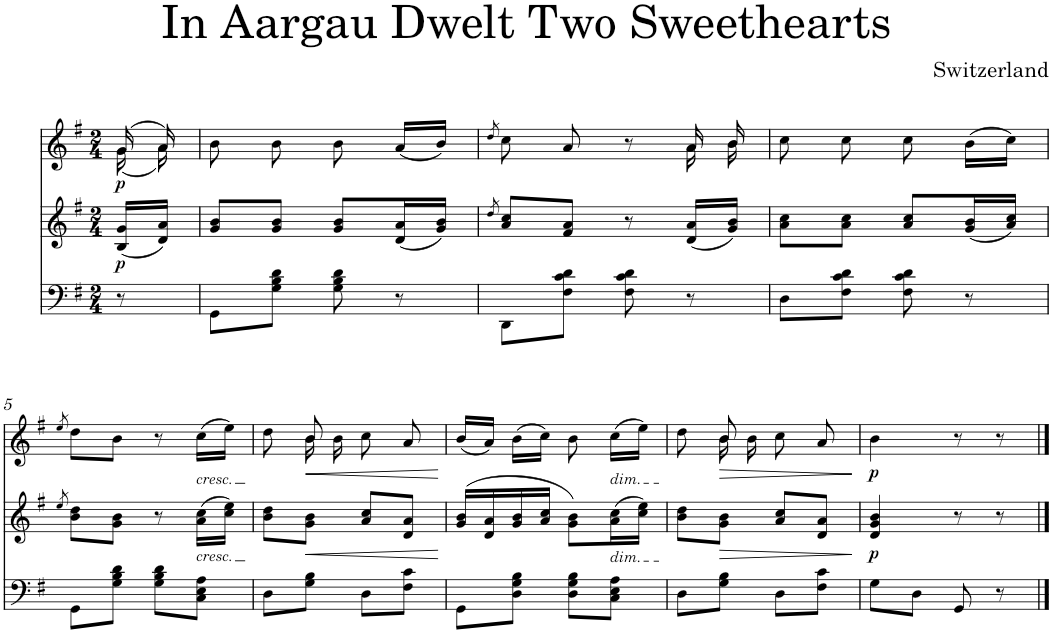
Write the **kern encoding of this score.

**kern	**kern	**dynam	**kern	**dynam
*part3	*part2	*part2	*part1	*part1
*staff3	*staff2	*staff2	*staff1	*staff1
*I"Piano	*I"Piano	*	*I"Piano	*
*I'Pno	*I'Pno	*	*I'Pno	*
*clefF4	*clefG2	*	*clefG2	*
*k[f#]	*k[f#]	*	*k[f#]	*
*M2/4	*M2/4	*	*M2/4	*
=1	=1	=1	=1	=1
*	*	*	*^	*
!	!	!LO:DY:b	!	!	!LO:DY:b
8r	(16B/ 16g/LL	p	(16g/	(16g\	p
.	16d/ 16a/JJ)	.	16a/)	16a\)	.
*	*	*	*v	*v	*
=2	=2	=2	=2	=2
8GG\L	8g/ 8b/L	.	8b\	.
8G\ 8B\ 8d\J	8g/ 8b/J	.	8b\	.
8G\ 8B\ 8d\	8g/ 8b/L	.	8b\	.
8r	(16d/ 16a/L	.	(16a/LL	.
.	16g/ 16b/JJ)	.	16b/JJ)	.
=3	=3	=3	=3	=3
.	8qdd/	.	8qdd/	.
*	*	*	*^	*
8DD\L	8a/ 8cc/L	.	8cc\	4.ryy	.
8F#\ 8c\ 8d\J	8f#/ 8a/J	.	8a/	.	.
8F#\ 8c\ 8d\	8r	.	8r	.	.
8r	(16d/ 16a/LL	.	16a/	16a\	.
.	16g/ 16b/JJ)	.	16b/	16b\	.
*	*	*	*v	*v	*
=4	=4	=4	=4	=4
8D\L	8a\ 8cc\L	.	8cc\	.
8F#\ 8c\ 8d\J	8a\ 8cc\J	.	8cc\	.
8F#\ 8c\ 8d\	8a/ 8cc/L	.	8cc\	.
8r	(16g/ 16b/L	.	(16b\LL	.
.	16a/ 16cc/JJ)	.	16cc\JJ)	.
!!LO:LB:g=z
=5	=5	=5	=5	=5
.	8qee/	.	8qee/	.
8GG\L	8b\ 8dd\L	.	8dd\L	.
8G\ 8B\ 8d\J	8g\ 8b\J	.	8b\J	.
8G\ 8B\ 8d\L	8r	.	8r	.
!	!	!	!LO:TX:b:i:t=cresc.	!
!	!LO:TX:b:i:t=cresc.	!	!	!
8C\ 8E\ 8A\J	(16a\ 16cc\LL	.	(16cc\LL	.
.	16cc\ 16ee\JJ)	.	16ee\JJ)	.
=6	=6	=6	=6	=6
*	*	*	*^	*
8D\L	8b\ 8dd\L	.	8dd\	8ryy	.
!	!	!LO:HP:b	!	!	!LO:HP:b
8G\ 8B\J	8g\ 8b\J	<	8b/	16b\	<
.	.	.	.	16b\	.
8D\L	8a/ 8cc/L	.	8ryy	8cc\	.
8F#\ 8c\J	8d/ 8a/J	.	8a/	8ryy	.
*	*	*	*v	*v	*
.	.	[	.	[
=7	=7	=7	=7	=7
8GG\L	(16g/ 16b/LL	.	(16b/LL	.
.	16d/ 16a/	.	16a/JJ)	.
8D\ 8G\ 8B\J	16g/ 16b/	.	(16b\LL	.
.	16a/ 16cc/JJ	.	16cc\JJ)	.
8D\ 8G\ 8B\L	8g\ 8b\L)	.	8b\	.
!	!	!	!LO:TX:b:i:t=dim.	!
!	!LO:TX:b:i:t=dim.	!	!	!
8C\ 8E\ 8A\J	(16a\ 16cc\L	.	(16cc\LL	.
.	16cc\ 16ee\JJ)	.	16ee\JJ)	.
=8	=8	=8	=8	=8
*	*	*	*^	*
8D\L	8b\ 8dd\L	.	8dd\	8ryy	.
!	!	!LO:HP:b	!	!	!LO:HP:b
8G\ 8B\J	8g\ 8b\J	>	8b/	16b\	>
.	.	.	.	16b\	.
8D\L	8a/ 8cc/L	.	8cc\	4ryy	.
8F#\ 8c\J	8d/ 8a/J	.	8a/	.	.
*	*	*	*v	*v	*
.	.	]	.	]
=9	=9	=9	=9	=9
!	!	!LO:DY:b	!	!LO:DY:b
8G\L	4d/ 4g/ 4b/	p	4b\	p
8D\J	.	.	.	.
8GG/	8r	.	8r	.
8r	8r	.	8r	.
==	==	==	==	==
*-	*-	*-	*-	*-
